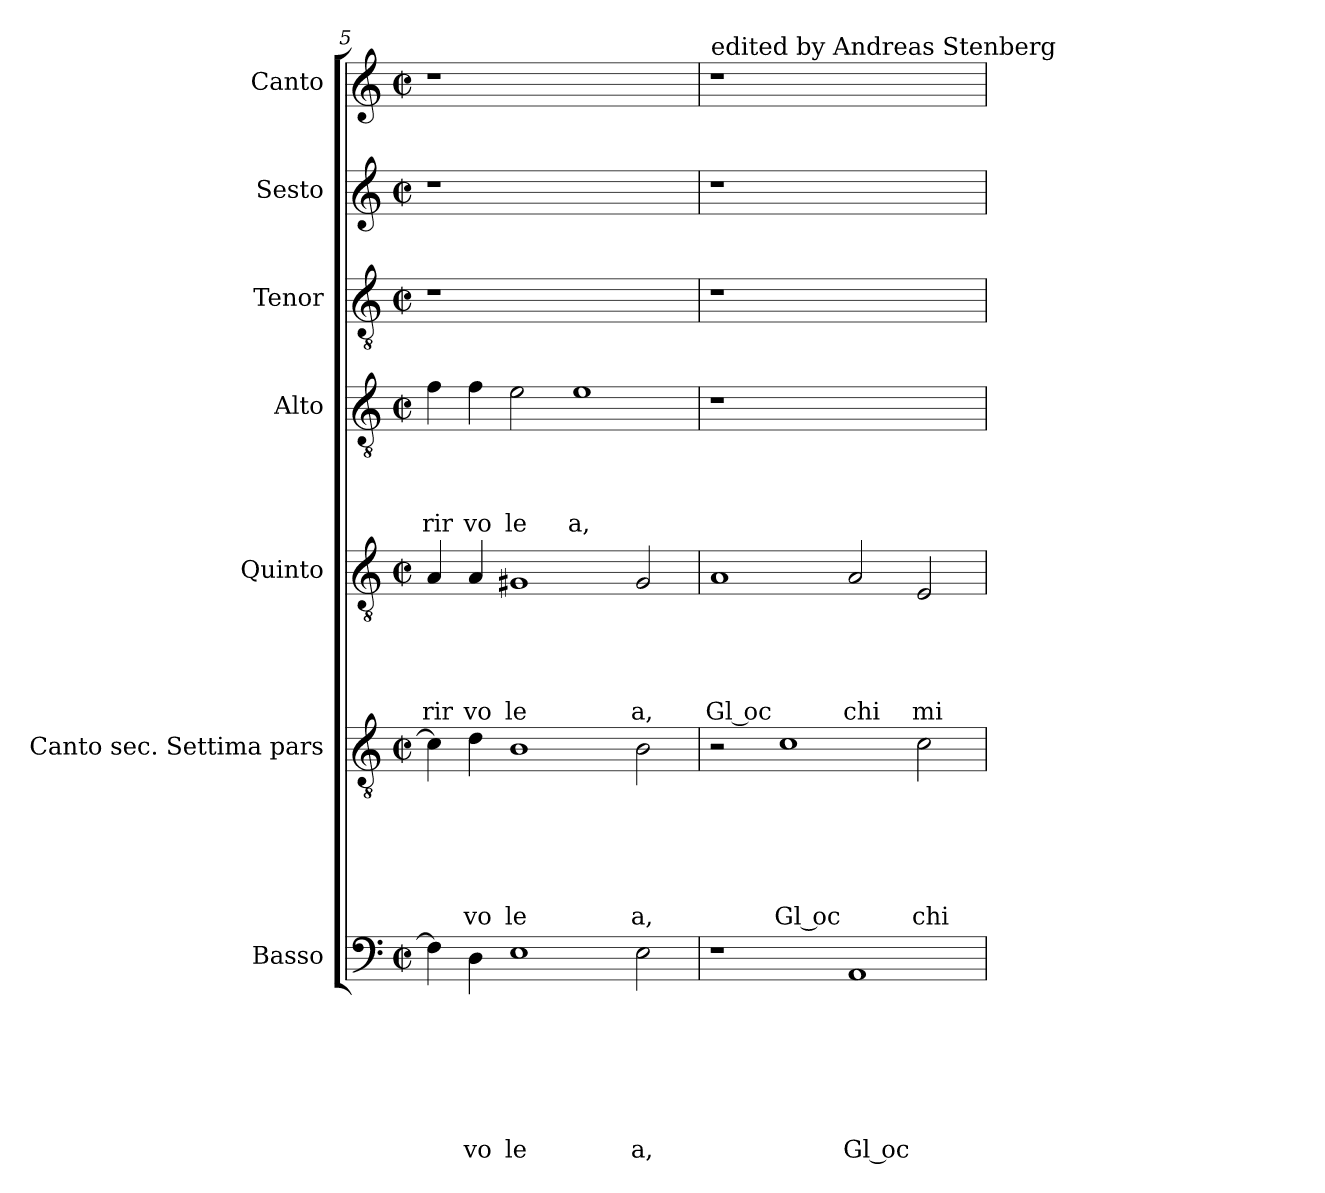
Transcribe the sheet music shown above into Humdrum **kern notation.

**kern	**text	**text	**text	**text	**text	**text	**text	**kern	**text	**text	**text	**text	**text	**text	**kern	**text	**text	**text	**text	**text	**kern	**text	**text	**text	**text	**kern	**kern	**kern
*part7	*part7	*part7	*part7	*part7	*part7	*part7	*part7	*part6	*part6	*part6	*part6	*part6	*part6	*part6	*part5	*part5	*part5	*part5	*part5	*part5	*part4	*part4	*part4	*part4	*part4	*part3	*part2	*part1
*staff7	*staff7	*staff7	*staff7	*staff7	*staff7	*staff7	*staff7	*staff6	*staff6	*staff6	*staff6	*staff6	*staff6	*staff6	*staff5	*staff5	*staff5	*staff5	*staff5	*staff5	*staff4	*staff4	*staff4	*staff4	*staff4	*staff3	*staff2	*staff1
*I"Basso	*	*	*	*	*	*	*	*I"Canto sec. Settima pars	*	*	*	*	*	*	*I"Quinto	*	*	*	*	*	*I"Alto	*	*	*	*	*I"Tenor	*I"Sesto	*I"Canto
*	*	*	*	*	*	*	*	*	*	*	*	*	*	*	*I'Quinto	*	*	*	*	*	*I'Alto	*	*	*	*	*I'Tenor	*I'Sesto	*I'Canto
*clefF4	*	*	*	*	*	*	*	*clefGv2	*	*	*	*	*	*	*clefGv2	*	*	*	*	*	*clefGv2	*	*	*	*	*clefGv2	*clefG2	*clefG2
*k[]	*	*	*	*	*	*	*	*k[]	*	*	*	*	*	*	*k[]	*	*	*	*	*	*k[]	*	*	*	*	*k[]	*k[]	*k[]
*C:	*	*	*	*	*	*	*	*C:	*	*	*	*	*	*	*C:	*	*	*	*	*	*C:	*	*	*	*	*C:	*C:	*C:
*M2/2	*	*	*	*	*	*	*	*M2/2	*	*	*	*	*	*	*M2/2	*	*	*	*	*	*M2/2	*	*	*	*	*M2/2	*M2/2	*M2/2
*met(c|)	*	*	*	*	*	*	*	*met(c|)	*	*	*	*	*	*	*met(c|)	*	*	*	*	*	*met(c|)	*	*	*	*	*met(c|)	*met(c|)	*met(c|)
=5	=5	=5	=5	=5	=5	=5	=5	=5	=5	=5	=5	=5	=5	=5	=5	=5	=5	=5	=5	=5	=5	=5	=5	=5	=5	=5	=5	=5
!	!	!	!	!	!	!	!	!	!	!	!	!	!	!	!	!	!	!	!	!LO:LY:b	!	!	!	!	!LO:LY:b	!	!	!
4F\]	.	.	.	.	.	.	.	4c\]	.	.	.	.	.	.	4A/	.	.	.	.	rir	4f\	.	.	.	rir	1r	1r	1r
!	!	!	!	!	!	!	!LO:LY:b	!	!	!	!	!	!	!LO:LY:b	!	!	!	!	!	!LO:LY:b	!	!	!	!	!LO:LY:b	!	!	!
4D\	.	.	.	.	.	.	vo	4d\	.	.	.	.	.	vo	4A/	.	.	.	.	vo	4f\	.	.	.	vo	.	.	.
!	!	!	!	!	!	!	!LO:LY:b	!	!	!	!	!	!	!LO:LY:b	!	!	!	!	!	!LO:LY:b	!	!	!	!	!LO:LY:b	!	!	!
1E	.	.	.	.	.	.	le	1B	.	.	.	.	.	le	1G#X	.	.	.	.	le	2e\	.	.	.	le	.	.	.
!	!	!	!	!	!	!	!	!	!	!	!	!	!	!	!	!	!	!	!	!	!	!	!	!	!LO:LY:b	!	!	!
.	.	.	.	.	.	.	.	.	.	.	.	.	.	.	.	.	.	.	.	.	1e	.	.	.	a,	1ryy	1ryy	1ryy
!	!	!	!	!	!	!	!LO:LY:b	!	!	!	!	!	!	!LO:LY:b	!	!	!	!	!	!LO:LY:b	!	!	!	!	!	!	!	!
2E\	.	.	.	.	.	.	a,	2B\	.	.	.	.	.	a,	2G#/	.	.	.	.	a,	.	.	.	.	.	.	.	.
=6	=6	=6	=6	=6	=6	=6	=6	=6	=6	=6	=6	=6	=6	=6	=6	=6	=6	=6	=6	=6	=6	=6	=6	=6	=6	=6	=6	=6
!	!	!	!	!	!	!	!	!	!	!	!	!	!	!	!	!	!	!	!	!	!	!	!	!	!	!	!	!LO:TX:a:t=edited by Andreas Stenberg
!	!	!	!	!	!	!	!	!	!	!	!	!	!	!	!	!	!	!	!	!LO:LY:b:rj	!	!	!	!	!	!	!	!
1r	.	.	.	.	.	.	.	2r	.	.	.	.	.	.	1A	.	.	.	.	Gl oc	1r	.	.	.	.	1r	1r	1r
!	!	!	!	!	!	!	!	!	!	!	!	!	!	!LO:LY:b:rj	!	!	!	!	!	!	!	!	!	!	!	!	!	!
.	.	.	.	.	.	.	.	1c	.	.	.	.	.	Gl oc	.	.	.	.	.	.	.	.	.	.	.	.	.	.
!	!	!	!	!	!	!	!LO:LY:b:rj	!	!	!	!	!	!	!	!	!	!	!	!	!LO:LY:b	!	!	!	!	!	!	!	!
1AA	.	.	.	.	.	.	Gl oc	.	.	.	.	.	.	.	2A/	.	.	.	.	chi	1ryy	.	.	.	.	1ryy	1ryy	1ryy
!	!	!	!	!	!	!	!	!	!	!	!	!	!	!LO:LY:b	!	!	!	!	!	!LO:LY:b	!	!	!	!	!	!	!	!
.	.	.	.	.	.	.	.	2c\	.	.	.	.	.	chi	2E/	.	.	.	.	mi	.	.	.	.	.	.	.	.
=	=	=	=	=	=	=	=	=	=	=	=	=	=	=	=	=	=	=	=	=	=	=	=	=	=	=	=	=
*-	*-	*-	*-	*-	*-	*-	*-	*-	*-	*-	*-	*-	*-	*-	*-	*-	*-	*-	*-	*-	*-	*-	*-	*-	*-	*-	*-	*-
